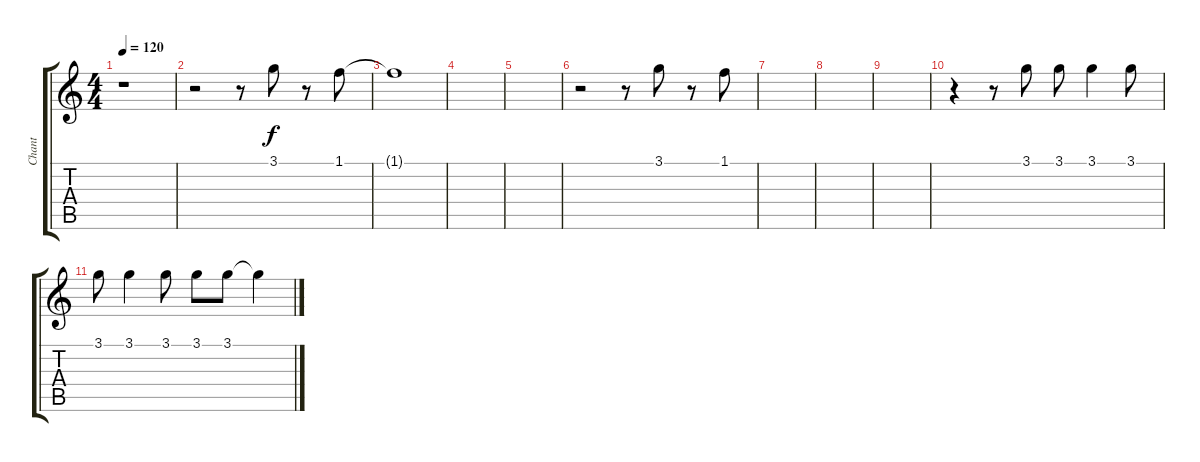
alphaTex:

\track ("Chant" "Chant") {instrument distortionguitar}
\staff {score tabs}
\tuning (E4 B3 G3 D3 A2 E2) {hide}
\ts (4 4)
\tempo 120
\clef g2
\ks c
r.1{dy f} |
r.2 r.8 3.1.8 r.8 1.1.8 |
1.1{t}.1 |
|
|
r.2 r.8 3.1.8 r.8 1.1.8 |
|
|
|
r.4 r.8 3.1.8 3.1.8 3.1.4 3.1.8 |
3.1.8 3.1.4 3.1.8 3.1.8 3.1.8 3.1{t}.4
